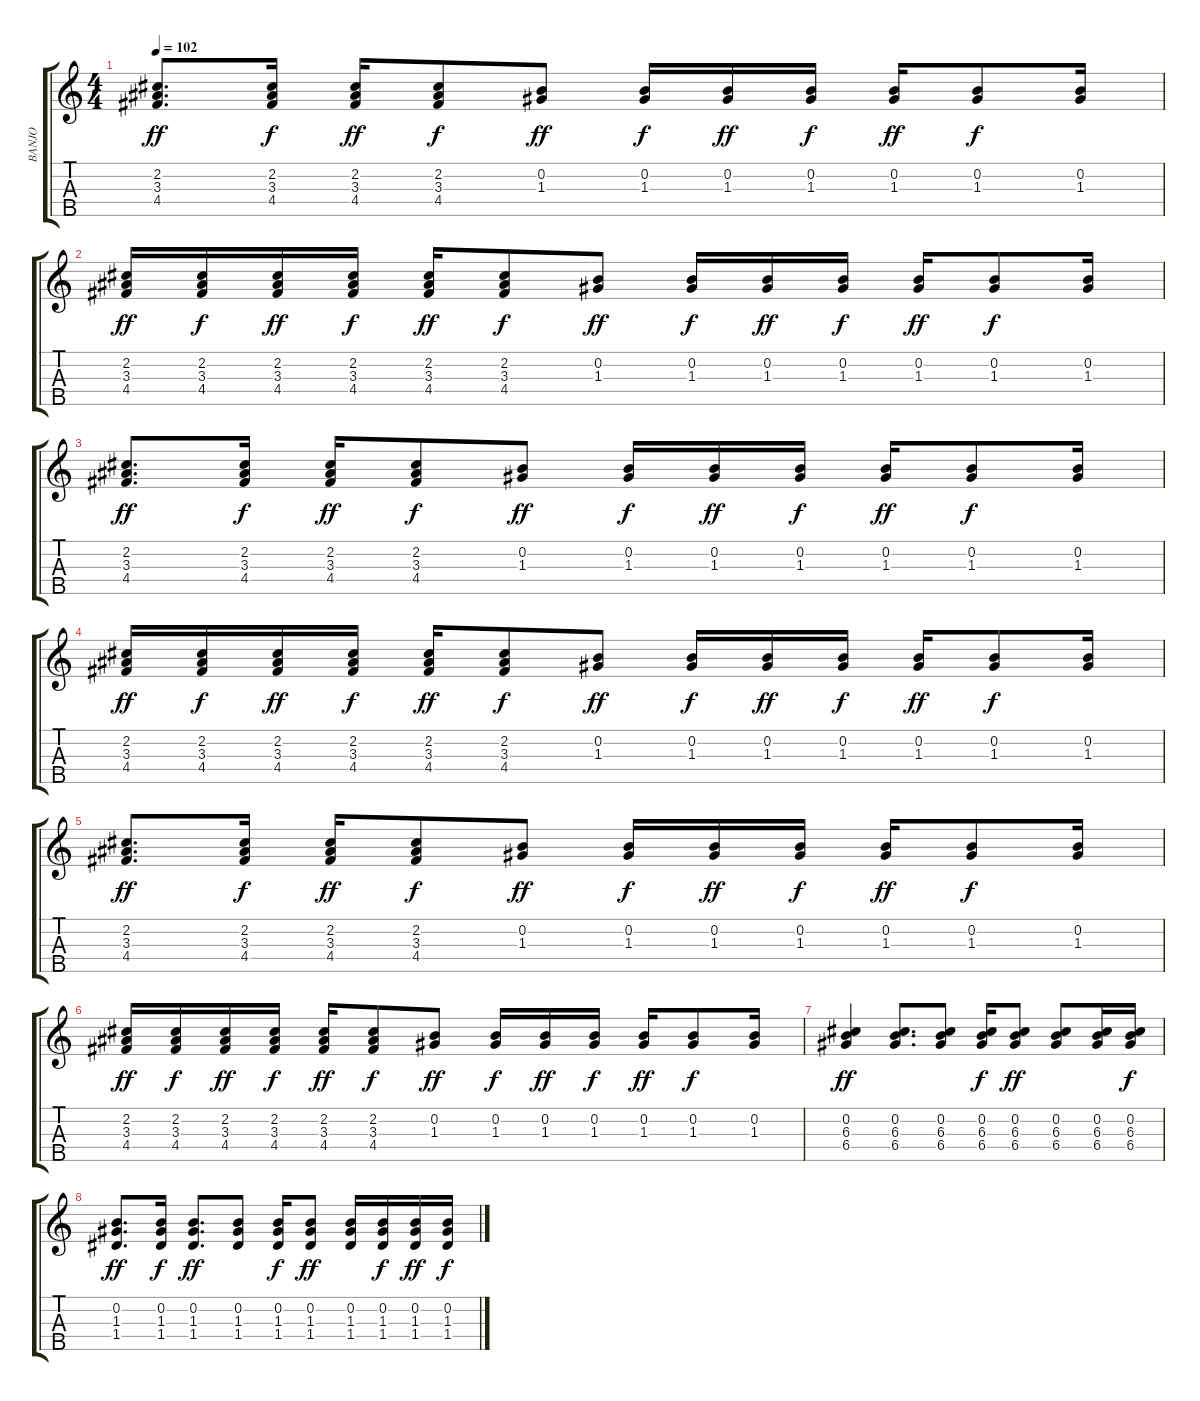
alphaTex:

\track ("BANJO" "BANJO") {instrument banjo}
\staff {score tabs}
\tuning (D4 B3 G3 D3 G4) {hide}
\displaytranspose 12
\ts (4 4)
\tempo 102
\clef g2
\ks c
(2.2 3.3 4.4).8{d dy ff} (2.2 3.3 4.4).16{dy f} (2.2 3.3 4.4).16{dy ff} (2.2 3.3 4.4).8{dy f} (0.2 1.3).8{dy ff} (0.2 1.3).16{dy f} (0.2 1.3).16{dy ff} (0.2 1.3).16{dy f} (0.2 1.3).16{dy ff} (0.2 1.3).8{dy f} (0.2 1.3).16 |
(2.2 3.3 4.4).16{dy ff} (2.2 3.3 4.4).16{dy f} (2.2 3.3 4.4).16{dy ff} (2.2 3.3 4.4).16{dy f} (2.2 3.3 4.4).16{dy ff} (2.2 3.3 4.4).8{dy f} (0.2 1.3).8{dy ff} (0.2 1.3).16{dy f} (0.2 1.3).16{dy ff} (0.2 1.3).16{dy f} (0.2 1.3).16{dy ff} (0.2 1.3).8{dy f} (0.2 1.3).16 |
(2.2 3.3 4.4).8{d dy ff} (2.2 3.3 4.4).16{dy f} (2.2 3.3 4.4).16{dy ff} (2.2 3.3 4.4).8{dy f} (0.2 1.3).8{dy ff} (0.2 1.3).16{dy f} (0.2 1.3).16{dy ff} (0.2 1.3).16{dy f} (0.2 1.3).16{dy ff} (0.2 1.3).8{dy f} (0.2 1.3).16 |
(2.2 3.3 4.4).16{dy ff} (2.2 3.3 4.4).16{dy f} (2.2 3.3 4.4).16{dy ff} (2.2 3.3 4.4).16{dy f} (2.2 3.3 4.4).16{dy ff} (2.2 3.3 4.4).8{dy f} (0.2 1.3).8{dy ff} (0.2 1.3).16{dy f} (0.2 1.3).16{dy ff} (0.2 1.3).16{dy f} (0.2 1.3).16{dy ff} (0.2 1.3).8{dy f} (0.2 1.3).16 |
(2.2 3.3 4.4).8{d dy ff} (2.2 3.3 4.4).16{dy f} (2.2 3.3 4.4).16{dy ff} (2.2 3.3 4.4).8{dy f} (0.2 1.3).8{dy ff} (0.2 1.3).16{dy f} (0.2 1.3).16{dy ff} (0.2 1.3).16{dy f} (0.2 1.3).16{dy ff} (0.2 1.3).8{dy f} (0.2 1.3).16 |
(2.2 3.3 4.4).16{dy ff} (2.2 3.3 4.4).16{dy f} (2.2 3.3 4.4).16{dy ff} (2.2 3.3 4.4).16{dy f} (2.2 3.3 4.4).16{dy ff} (2.2 3.3 4.4).8{dy f} (0.2 1.3).8{dy ff} (0.2 1.3).16{dy f} (0.2 1.3).16{dy ff} (0.2 1.3).16{dy f} (0.2 1.3).16{dy ff} (0.2 1.3).8{dy f} (0.2 1.3).16 |
(0.2 6.3 6.4).4{dy ff} (0.2 6.3 6.4).8{d} (0.2 6.3 6.4).8 (0.2 6.3 6.4).16{dy f} (0.2 6.3 6.4).8{dy ff} (0.2 6.3 6.4).8 (0.2 6.3 6.4).16 (0.2 6.3 6.4).16{dy f} |
(0.2 1.3 1.4).8{d dy ff} (0.2 1.3 1.4).16{dy f} (0.2 1.3 1.4).8{d dy ff} (0.2 1.3 1.4).8 (0.2 1.3 1.4).16{dy f} (0.2 1.3 1.4).8{dy ff} (0.2 1.3 1.4).16 (0.2 1.3 1.4).16{dy f} (0.2 1.3 1.4).16{dy ff} (0.2 1.3 1.4).16{dy f}
